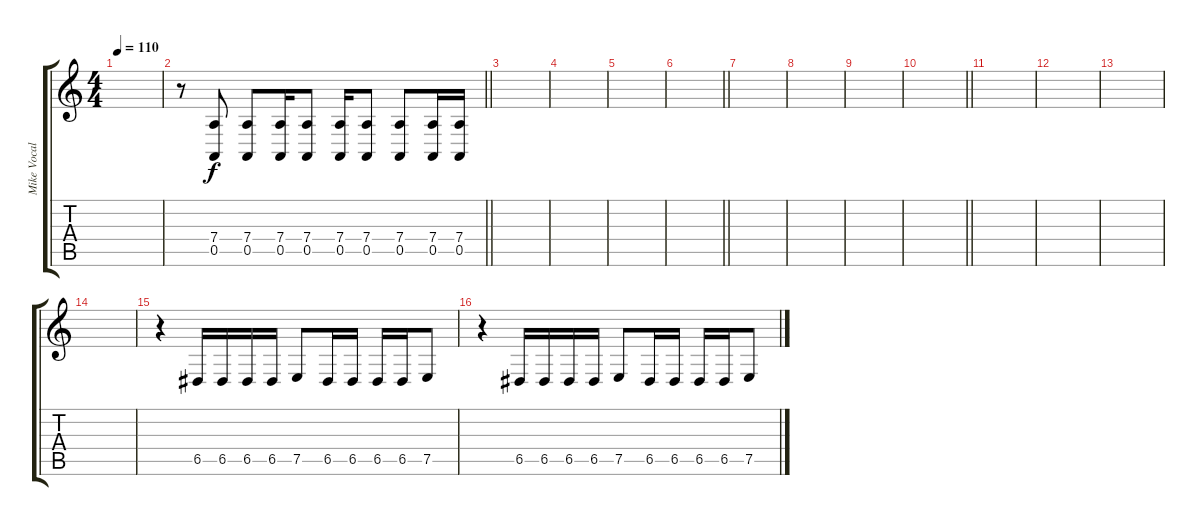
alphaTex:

\track ("Mike Vocals" "Mike Vocal") {instrument harmonica}
\staff {score tabs}
\tuning (E4 B3 G3 D3 A2 E2) {hide}
\ts (4 4)
\tempo 110
\clef g2
\ks c
|
\barLineRight lightlight
r.8 (7.4 0.5).8 (7.4 0.5).8 (7.4 0.5).16 (7.4 0.5).8 (7.4 0.5).16 (7.4 0.5).8 (7.4 0.5).8 (7.4 0.5).16 (7.4 0.5).16 |
|
|
|
\barLineRight lightlight
|
|
|
|
\barLineRight lightlight
|
|
|
|
|
r.4 6.5.16 6.5.16 6.5.16 6.5.16 7.5.8 6.5.16 6.5.16 6.5.16 6.5.16 7.5.8 |
r.4 6.5.16 6.5.16 6.5.16 6.5.16 7.5.8 6.5.16 6.5.16 6.5.16 6.5.16 7.5.8
